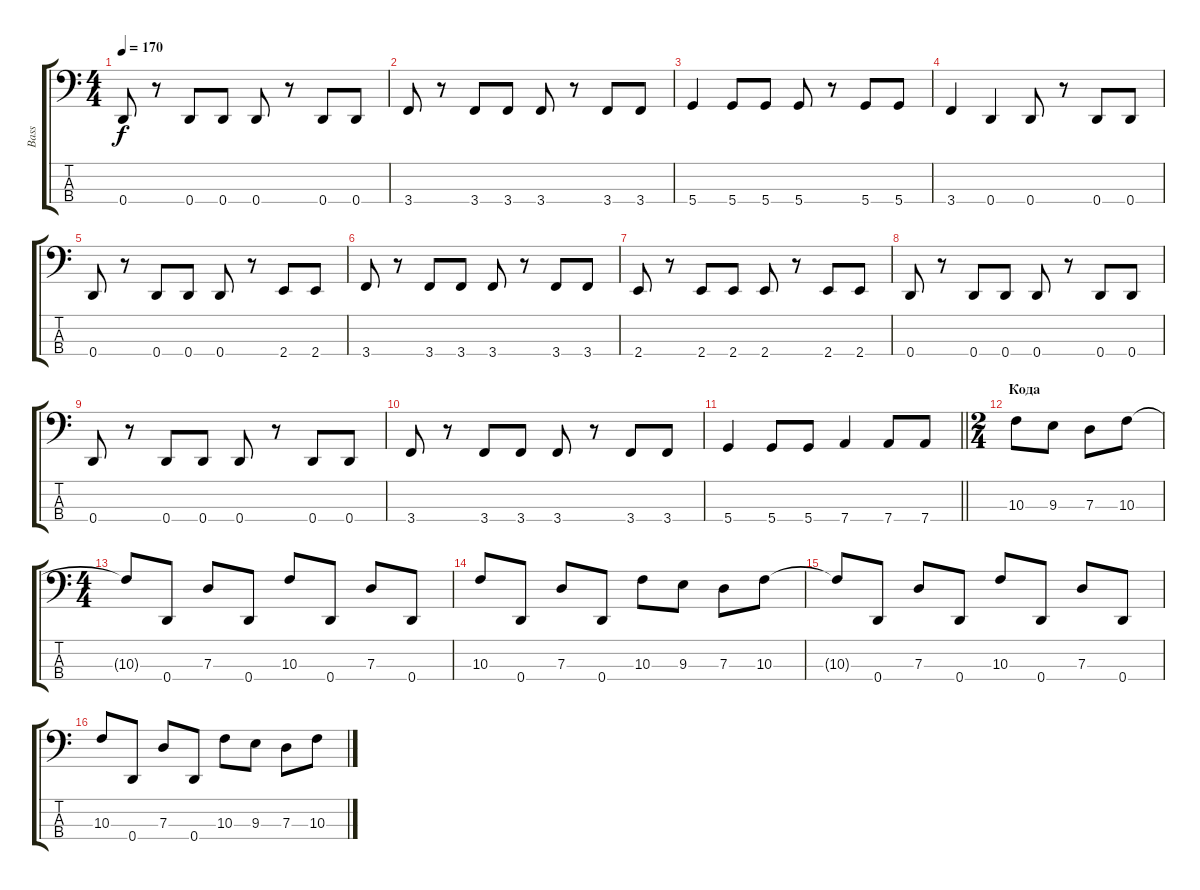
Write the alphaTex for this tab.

\track ("Bass" "Bass") {instrument electricbassfinger}
\staff {score tabs}
\tuning (F2 C2 G1 D1) {hide}
\ts (4 4)
\tempo 170
\clef f4
\ks c
0.4.8{dy f} r.8 0.4.8 0.4.8 0.4.8 r.8 0.4.8 0.4.8 |
3.4.8 r.8 3.4.8 3.4.8 3.4.8 r.8 3.4.8 3.4.8 |
5.4.4 5.4.8 5.4.8 5.4.8 r.8 5.4.8 5.4.8 |
3.4.4 0.4.4 0.4.8 r.8 0.4.8 0.4.8 |
0.4.8 r.8 0.4.8 0.4.8 0.4.8 r.8 2.4.8 2.4.8 |
3.4.8 r.8 3.4.8 3.4.8 3.4.8 r.8 3.4.8 3.4.8 |
2.4.8 r.8 2.4.8 2.4.8 2.4.8 r.8 2.4.8 2.4.8 |
0.4.8 r.8 0.4.8 0.4.8 0.4.8 r.8 0.4.8 0.4.8 |
0.4.8 r.8 0.4.8 0.4.8 0.4.8 r.8 0.4.8 0.4.8 |
3.4.8 r.8 3.4.8 3.4.8 3.4.8 r.8 3.4.8 3.4.8 |
\barLineRight lightlight
5.4.4 5.4.8 5.4.8 7.4.4 7.4.8 7.4.8 |
\ts (2 4)
\section ("" "Кода")
10.3.8 9.3.8 7.3.8 10.3.8 |
\ts (4 4)
10.3{t}.8 0.4.8 7.3.8 0.4.8 10.3.8 0.4.8 7.3.8 0.4.8 |
10.3.8 0.4.8 7.3.8 0.4.8 10.3.8 9.3.8 7.3.8 10.3.8 |
10.3{t}.8 0.4.8 7.3.8 0.4.8 10.3.8 0.4.8 7.3.8 0.4.8 |
10.3.8 0.4.8 7.3.8 0.4.8 10.3.8 9.3.8 7.3.8 10.3.8
